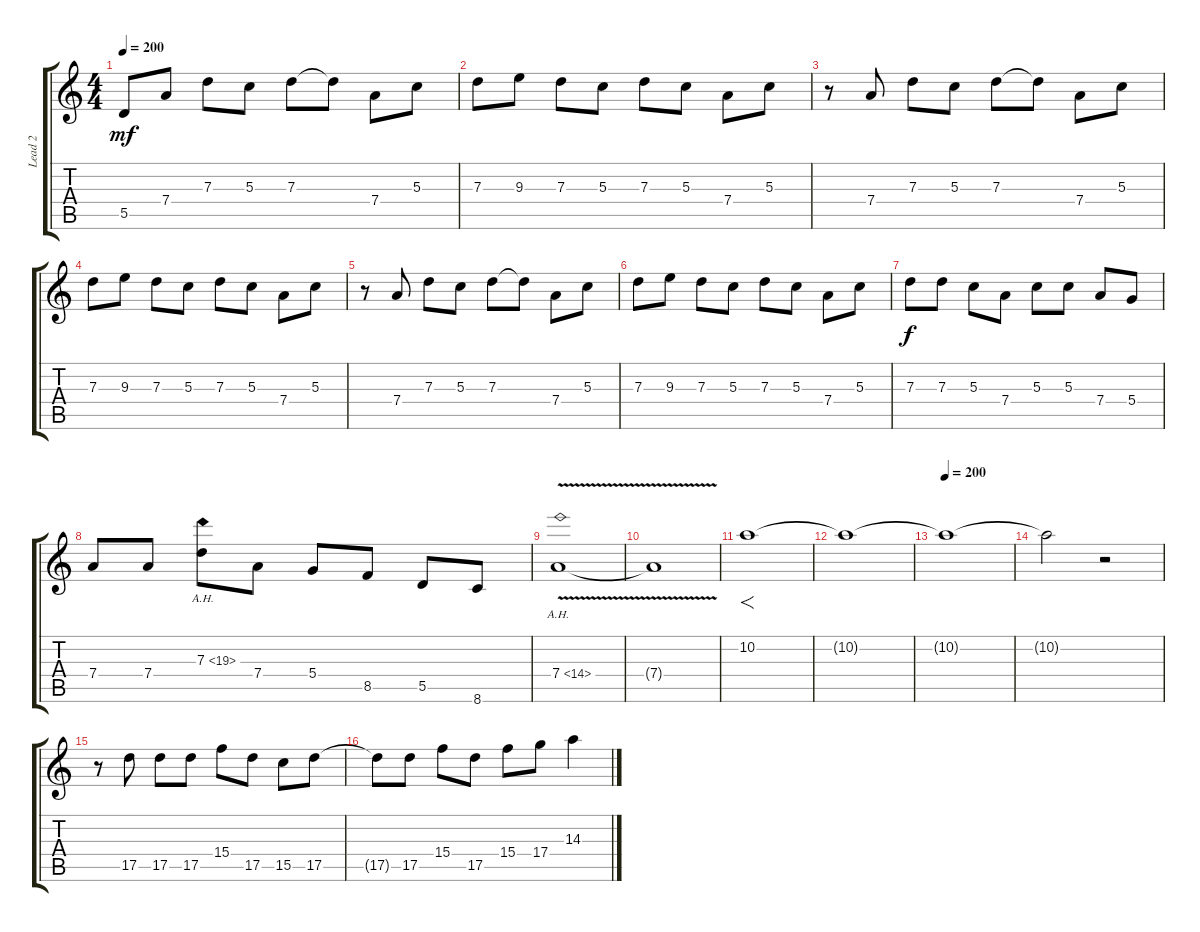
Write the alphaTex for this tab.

\track ("Lead 2" "Lead 2") {instrument distortionguitar}
\staff {score tabs}
\tuning (E4 B3 G3 D3 A2 E2) {hide}
\ts (4 4)
\section ("" "")
\tempo 200
\clef g2
\ks c
5.5.8{dy mf} 7.4.8 7.3.8 5.3.8 7.3.8 7.3{t}.8 7.4.8 5.3.8 |
7.3.8 9.3.8 7.3.8 5.3.8 7.3.8 5.3.8 7.4.8 5.3.8 |
r.8 7.4.8 7.3.8 5.3.8 7.3.8 7.3{t}.8 7.4.8 5.3.8 |
7.3.8 9.3.8 7.3.8 5.3.8 7.3.8 5.3.8 7.4.8 5.3.8 |
r.8 7.4.8 7.3.8 5.3.8 7.3.8 7.3{t}.8 7.4.8 5.3.8 |
7.3.8 9.3.8 7.3.8 5.3.8 7.3.8 5.3.8 7.4.8 5.3.8 |
7.3.8{dy f} 7.3.8 5.3.8 7.4.8 5.3.8 5.3.8 7.4.8 5.4.8 |
7.4.8 7.4.8 7.3{ah 12}.8 7.4.8 5.4.8 8.5.8 5.5.8 8.6.8 |
7.4{ah 7 v}.1 |
7.4{t}.1 |
10.2.1{f} |
10.2{t}.1 |
\tempo 200
10.2{t}.1 |
10.2{t}.2 r.2 |
\section ("" "")
r.8 17.5.8 17.5.8 17.5.8 15.4.8 17.5.8 15.5.8 17.5.8 |
17.5{t}.8 17.5.8 15.4.8 17.5.8 15.4.8 17.4.8 14.3.4
